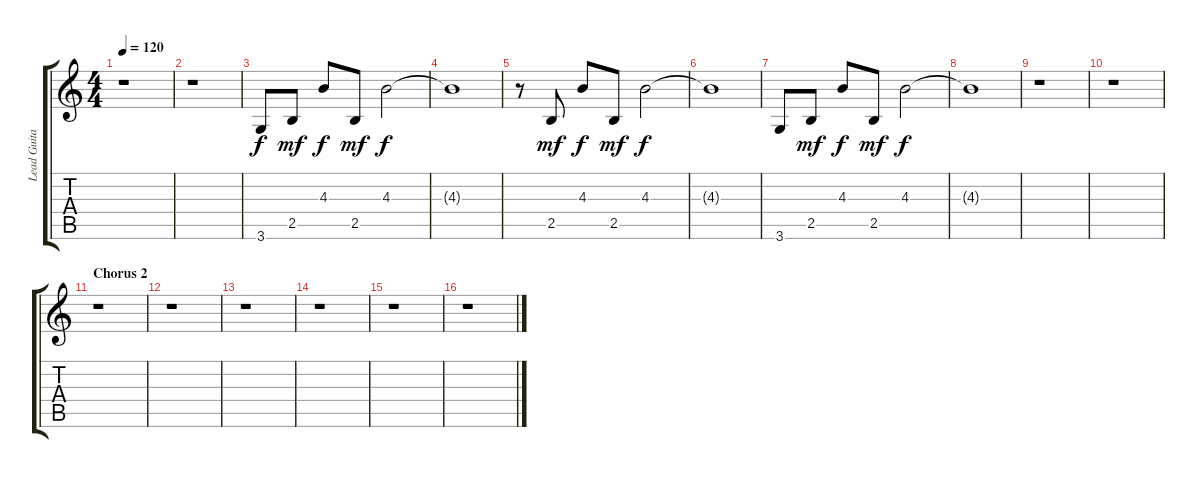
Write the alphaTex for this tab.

\track ("Lead Guitar" "Lead Guita") {instrument overdrivenguitar}
\staff {score tabs}
\tuning (E4 B3 G3 D3 A2 E2) {hide}
\ts (4 4)
\tempo 120
\clef g2
\ks c
r.1{dy f} |
r.1 |
3.6.8 2.5.8{dy mf} 4.3.8{dy f} 2.5.8{dy mf} 4.3.2{dy f} |
4.3{t}.1 |
r.8 2.5.8{dy mf} 4.3.8{dy f} 2.5.8{dy mf} 4.3.2{dy f} |
4.3{t}.1 |
3.6.8 2.5.8{dy mf} 4.3.8{dy f} 2.5.8{dy mf} 4.3.2{dy f} |
4.3{t}.1 |
r.1 |
r.1 |
\section ("" "Chorus 2")
r.1 |
r.1 |
r.1 |
r.1 |
r.1 |
r.1
